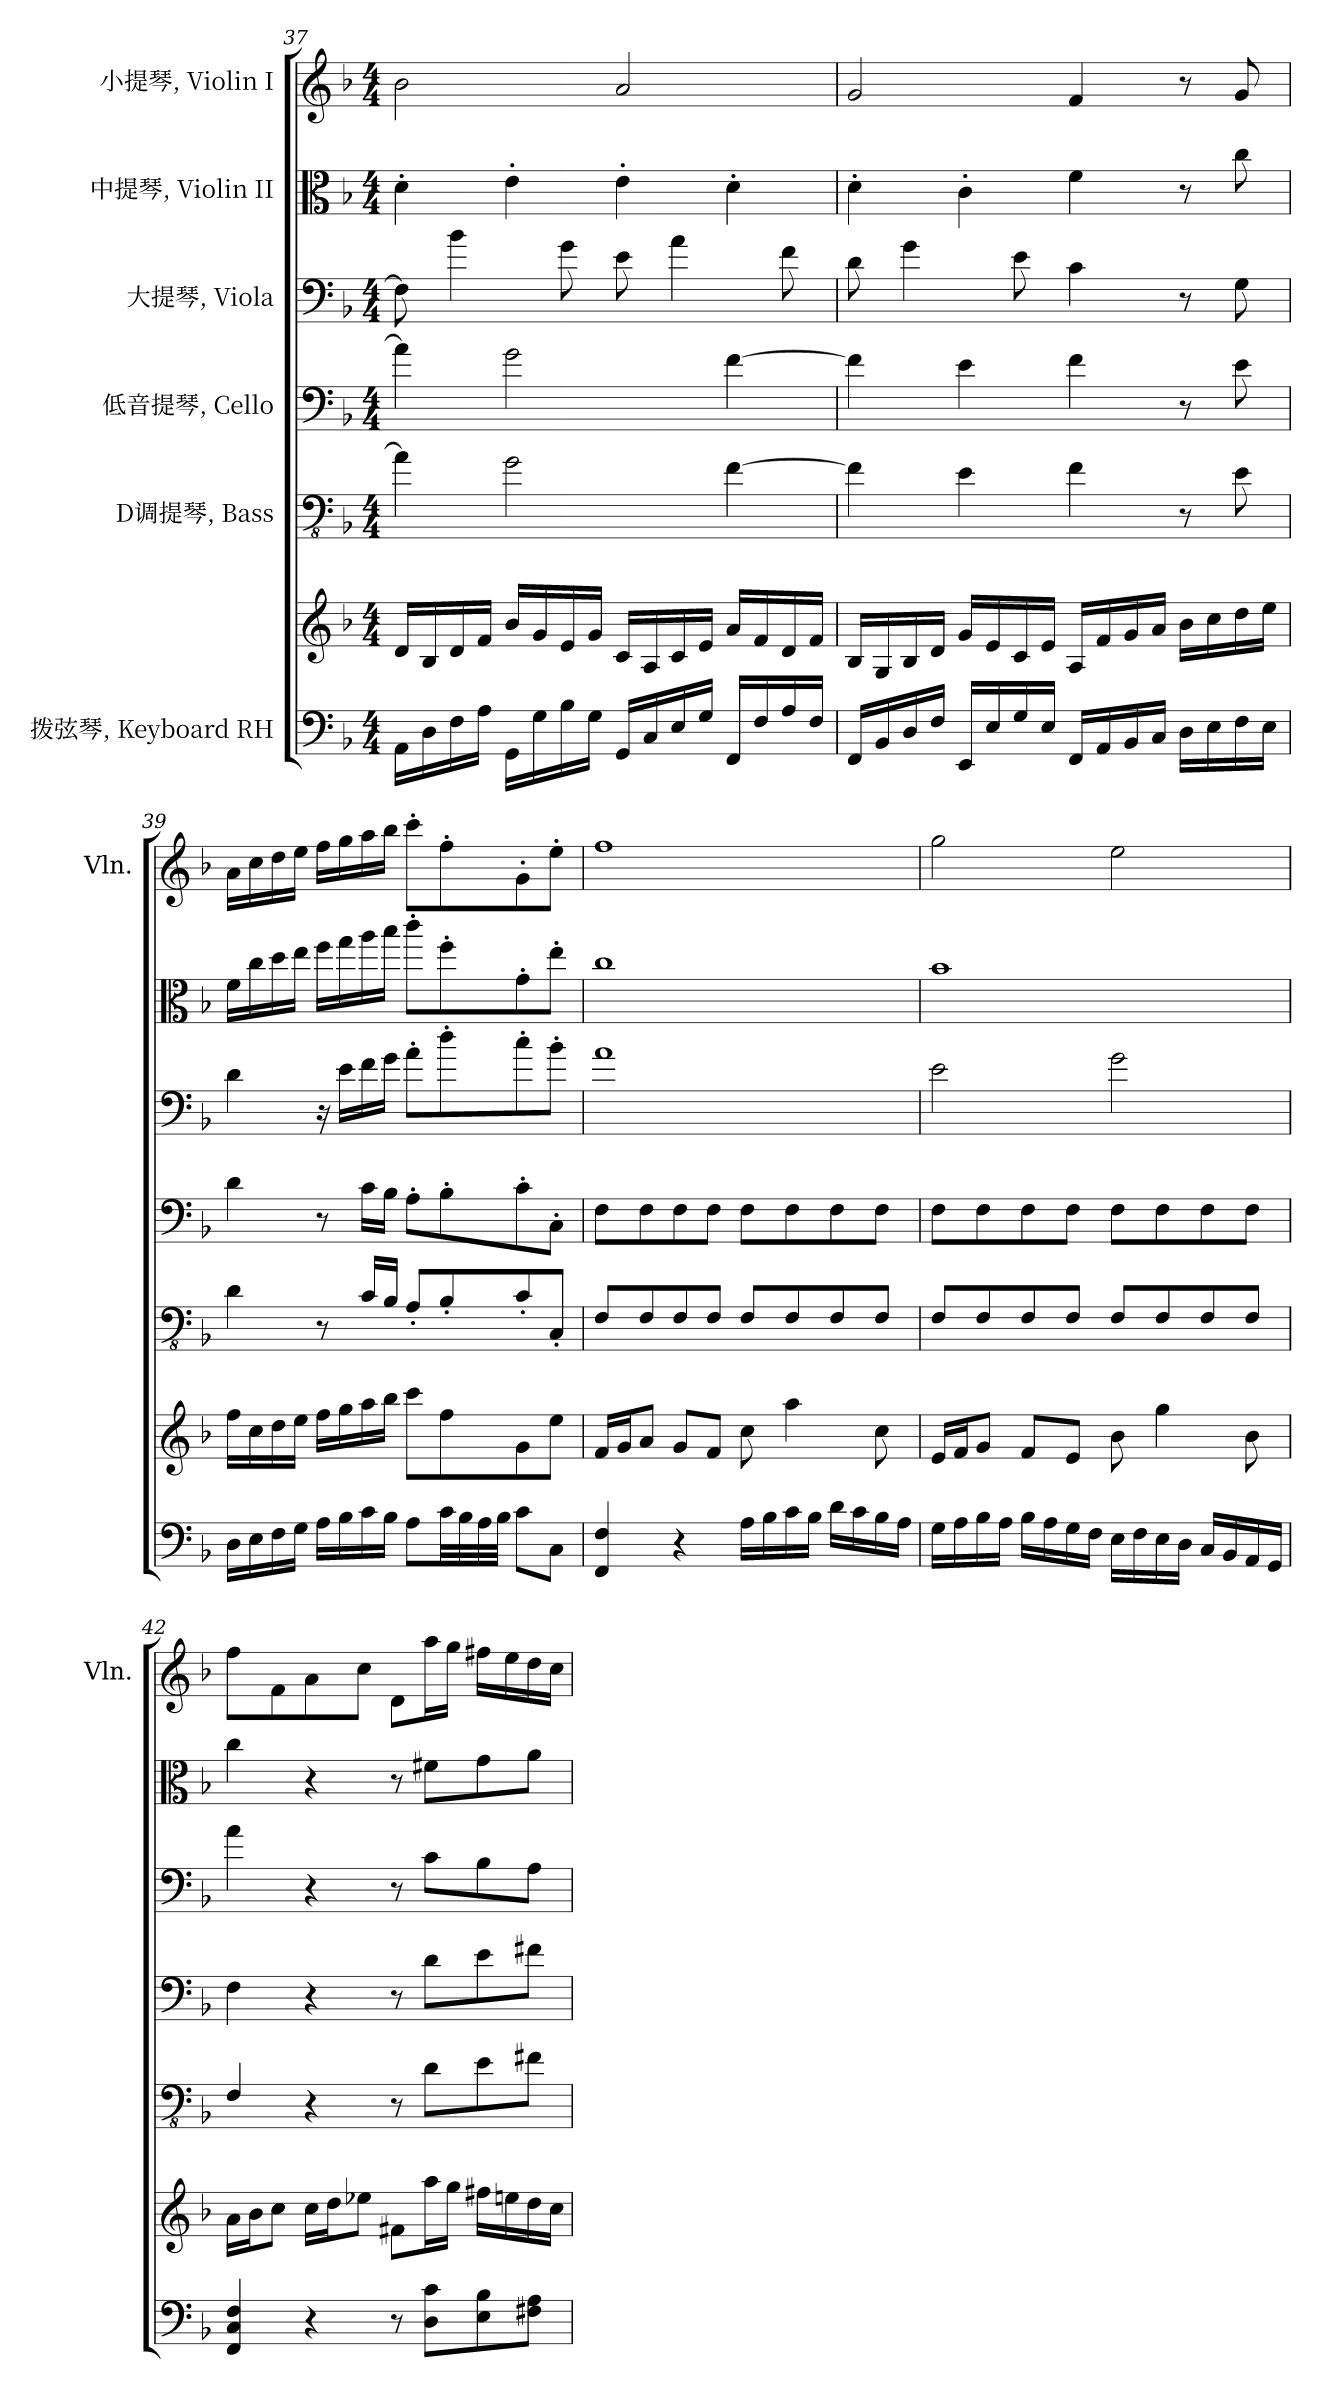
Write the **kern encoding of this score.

**kern	**kern	**kern	**kern	**kern	**kern	**kern
*part6	*part6	*part5	*part4	*part3	*part2	*part1
*staff7	*staff6	*staff5	*staff4	*staff3	*staff2	*staff1
*I"拨弦琴, Keyboard RH	*	*I"D调提琴, Bass	*I"低音提琴, Cello	*I"大提琴, Viola	*I"中提琴, Violin II	*I"小提琴, Violin I
*	*	*	*	*	*	*I'Vln.
*clefF4	*clefG2	*clefFv4	*clefF4	*clefF4	*clefC3	*clefG2
*	*	*ITrd7c12	*ITrd7c12	*	*	*
*k[b-]	*k[b-]	*k[b-]	*k[b-]	*k[b-]	*k[b-]	*k[b-]
*M4/4	*M4/4	*M4/4	*M4/4	*M4/4	*M4/4	*M4/4
=37	=37	=37	=37	=37	=37	=37
16AA\LL	16d/LL	4AA\]	4A\]	8F\]	4d'\	2b-\
16D\	16B-/	.	.	.	.	.
16F\	16d/	.	.	4b-\	.	.
16A\JJ	16f/JJ	.	.	.	.	.
16GG\LL	16b-/LL	2GG\	2G\	.	4e'\	.
16G\	16g/	.	.	.	.	.
16B-\	16e/	.	.	8g\	.	.
16G\JJ	16g/JJ	.	.	.	.	.
16GG/LL	16c/LL	.	.	8e\	4e'\	2a/
16C/	16A/	.	.	.	.	.
16E/	16c/	.	.	4a\	.	.
16G/JJ	16e/JJ	.	.	.	.	.
16FF/LL	16a/LL	[4FF\	[4F\	.	4d'\	.
16F/	16f/	.	.	.	.	.
16A/	16d/	.	.	8f\	.	.
16F/JJ	16f/JJ	.	.	.	.	.
!!LO:PB:g=z
=38	=38	=38	=38	=38	=38	=38
16FF/LL	16B-/LL	4FF\]	4F\]	8d\	4d'\	2g/
16BB-/	16G/	.	.	.	.	.
16D/	16B-/	.	.	4g\	.	.
16F/JJ	16d/JJ	.	.	.	.	.
16EE/LL	16g/LL	4EE\	4E\	.	4c'\	.
16E/	16e/	.	.	.	.	.
16G/	16c/	.	.	8e\	.	.
16E/JJ	16e/JJ	.	.	.	.	.
16FF/LL	16A/LL	4FF\	4F\	4c\	4f\	4f/
16AA/	16f/	.	.	.	.	.
16BB-/	16g/	.	.	.	.	.
16C/JJ	16a/JJ	.	.	.	.	.
16D\LL	16b-\LL	8r	8r	8r	8r	8r
16E\	16cc\	.	.	.	.	.
16F\	16dd\	8EE\	8E\	8G\	8cc\	8g/
16E\JJ	16ee\JJ	.	.	.	.	.
=39	=39	=39	=39	=39	=39	=39
16D\LL	16ff\LL	4DD\	4D\	4d\	16f\LL	16a\LL
16E\	16cc\	.	.	.	16cc\	16cc\
16F\	16dd\	.	.	.	16dd\	16dd\
16G\JJ	16ee\JJ	.	.	.	16ee\JJ	16ee\JJ
16A\LL	16ff\LL	8r	8r	16r	16ff\LL	16ff\LL
16B-\	16gg\	.	.	16e\LL	16gg\	16gg\
16c\	16aa\	16CC/LL	16C\LL	16f\	16aa\	16aa\
16B-\JJ	16bb-\JJ	16BBB-/JJ	16BB-\JJ	16g\JJ	16bb-\JJ	16bb-\JJ
8A\L	8ccc\L	8AAA'/L	8AA'\L	8a'\L	8ccc'\L	8ccc'\L
32c\LL	8ff\	8BBB-'/	8BB-'\	8dd'\	8ff'\	8ff'\
32B-\	.	.	.	.	.	.
32A\	.	.	.	.	.	.
32B-\JJJ	.	.	.	.	.	.
8c\L	8g\	8CC'/	8C'\	8cc'\	8g'\	8g'\
8C\J	8ee\J	8CCC'/J	8CC'\J	8b-'\J	8ee'\J	8ee'\J
!!LO:PB:g=z
=40	=40	=40	=40	=40	=40	=40
4FF/ 4F/	16f/LL	8FFF/L	8FF\L	1a	1cc	1ff
.	16g/J	.	.	.	.	.
.	8a/J	8FFF/	8FF\	.	.	.
4r	8g/L	8FFF/	8FF\	.	.	.
.	8f/J	8FFF/J	8FF\J	.	.	.
16A\LL	8cc\	8FFF/L	8FF\L	.	.	.
16B-\	.	.	.	.	.	.
16c\	4aa\	8FFF/	8FF\	.	.	.
16B-\JJ	.	.	.	.	.	.
16d\LL	.	8FFF/	8FF\	.	.	.
16c\	.	.	.	.	.	.
16B-\	8cc\	8FFF/J	8FF\J	.	.	.
16A\JJ	.	.	.	.	.	.
=41	=41	=41	=41	=41	=41	=41
16G\LL	16e/LL	8FFF/L	8FF\L	2e\	1b-	2gg\
16A\	16f/J	.	.	.	.	.
16B-\	8g/J	8FFF/	8FF\	.	.	.
16A\JJ	.	.	.	.	.	.
16B-\LL	8f/L	8FFF/	8FF\	.	.	.
16A\	.	.	.	.	.	.
16G\	8e/J	8FFF/J	8FF\J	.	.	.
16F\JJ	.	.	.	.	.	.
16E\LL	8b-\	8FFF/L	8FF\L	2g\	.	2ee\
16F\	.	.	.	.	.	.
16E\	4gg\	8FFF/	8FF\	.	.	.
16D\JJ	.	.	.	.	.	.
16C/LL	.	8FFF/	8FF\	.	.	.
16BB-/	.	.	.	.	.	.
16AA/	8b-\	8FFF/J	8FF\J	.	.	.
16GG/JJ	.	.	.	.	.	.
!!LO:PB:g=z
=42	=42	=42	=42	=42	=42	=42
4FF/ 4C/ 4F/	16a\LL	4FFF/	4FF\	4a\	4cc\	8ff\L
.	16b-\J	.	.	.	.	.
.	8cc\J	.	.	.	.	8f\
4r	16cc\LL	4r	4r	4r	4r	8a\
.	16dd\J	.	.	.	.	.
.	8ee-X\J	.	.	.	.	8cc\J
8r	8f#X\L	8r	8r	8r	8r	8d\L
8D\ 8c\L	16aa\L	8DD\L	8D\L	8c\L	8f#X\L	16aa\L
.	16gg\JJ	.	.	.	.	16gg\JJ
8E\ 8B-\	16ff#X\LL	8EE\	8E\	8B-\	8g\	16ff#X\LL
.	16een\	.	.	.	.	16ee\
8F#X\ 8A\J	16dd\	8FF#X\J	8F#X\J	8A\J	8a\J	16dd\
.	16cc\JJ	.	.	.	.	16cc\JJ
=	=	=	=	=	=	=
*-	*-	*-	*-	*-	*-	*-
